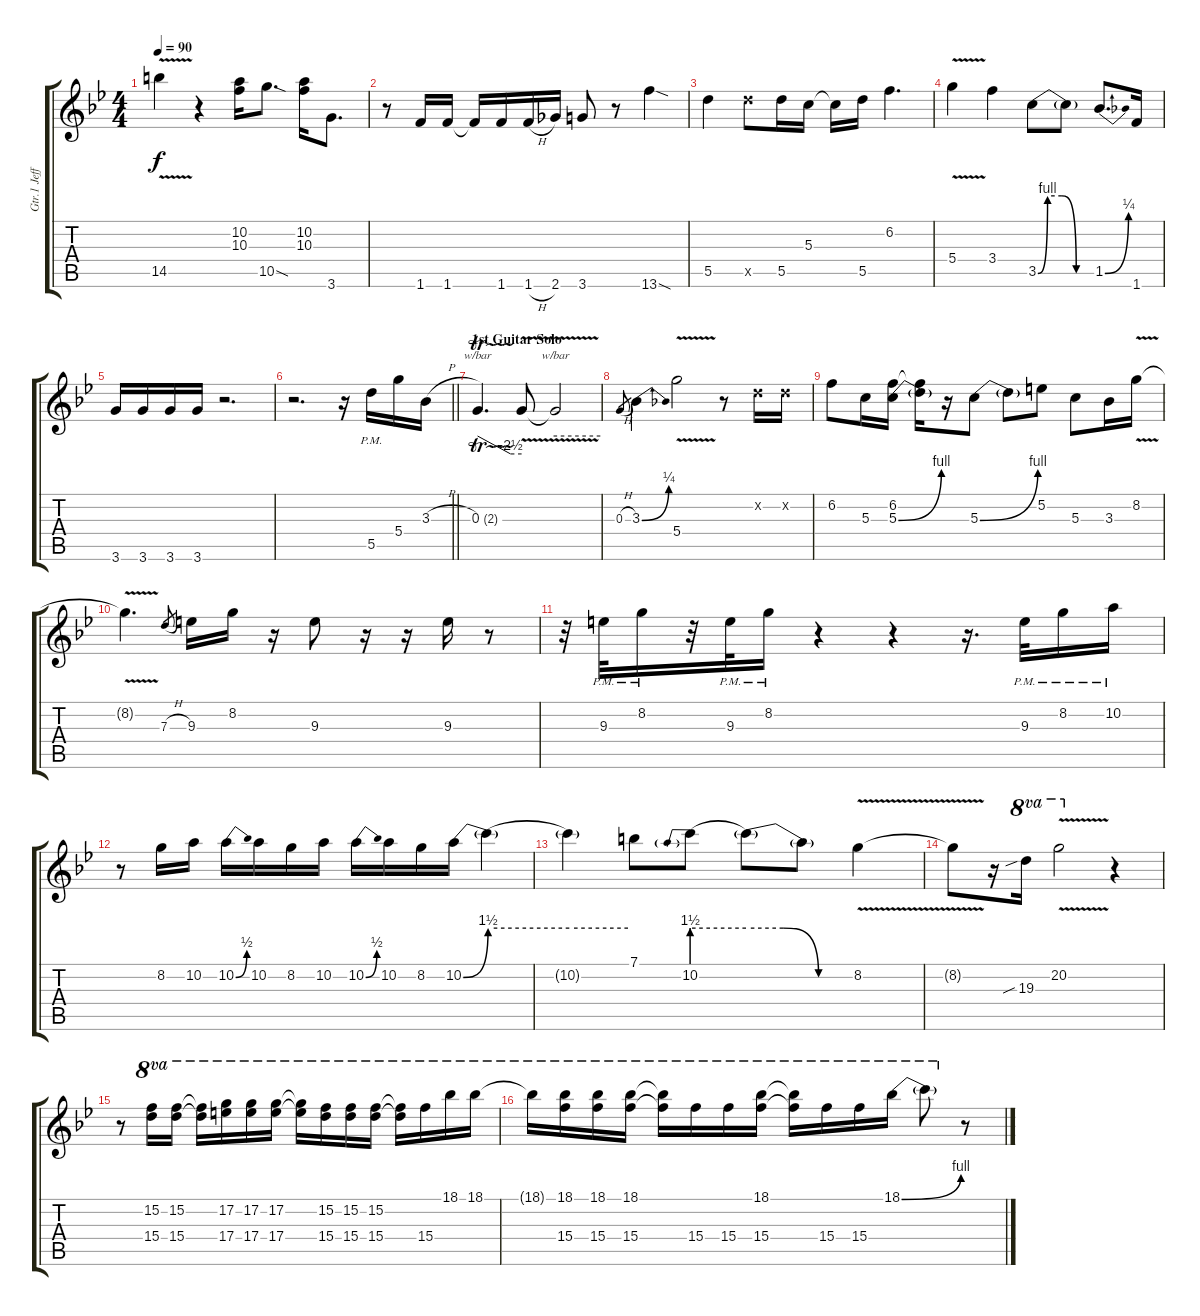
\track ("Gtr.1 Jeff Beck (Distortion Gtr.)" "Gtr.1 Jeff") {instrument distortionguitar}
\staff {score tabs}
\tuning (E4 B3 G3 D4 A3 E3) {hide}
\ts (4 4)
\tempo 90
\clef g2
\ks bb
14.5{v}.4{dy f} r.4 (10.2 10.3).16 10.5{sod}.8{d} (10.2 10.3).16 3.6.8{d} |
r.8 1.6.16 1.6.16 1.6{t}.16 1.6.16 1.6{h}.16 2.6.16 3.6.8 r.8 13.6{sod}.4 |
5.5.4 5.5{x}.8 5.5.16 5.3.16 5.3{t}.16 5.5.16 6.2.4{d} |
5.4{v}.4 3.4.4 3.5{be (custom 0 0 10 4 25 4 40 0 60 0)}.8 3.5{t}.8 1.5{be (bend 0 0 60 1)}.8{d} 1.6.16 |
3.6.16 3.6.16 3.6.16 3.6.16 r.2{d} |
\barLineRight lightlight
r.2{d} r.16 5.5{pm}.16 5.4.16 3.3{h}.16 |
\section ("" "1st Guitar Solo")
0.3{tr (2 32)}.4{d tbe (custom default 0 0 45 -10 60 -10)} 0.3{v t}.8 0.3{v t}.2{tbe (hold default 0 0 60 0)} |
0.3{h}.8{gr} 3.3{be (bend 0 0 60 1)}.4 5.4{v}.2 r.8 3.2{x}.16 3.2{x}.16 |
6.2.8 5.3.16 (6.2 5.3{be (bend 0 0 60 4)}).16 (6.2{t} 5.3{t}).16 r.16 5.3{be (bend 0 0 60 4)}.8 5.3{t}.8 5.2.8 5.3.8 3.3.16 8.2{v}.16 |
8.2{v t}.4{d} 7.3{h}.8{gr} 9.3.16 8.2.16 r.16 9.3.8 r.16 r.16 9.3.16 r.8 |
r.32 9.3{pm}.32 8.2{pm}.16 r.32 9.3{pm}.32 8.2{pm}.16 r.4 r.4 r.16{d} 9.3{pm}.32 8.2{pm}.16 10.2{pm}.16 |
r.8 8.2.16 10.2.16 10.2{be (bend 0 0 60 2)}.16 10.2.16 8.2.16 10.2.16 10.2{be (bend 0 0 60 2)}.16 10.2.16 8.2.16 10.2{be (bend 0 0 60 6)}.16 10.2{be (hold 0 6 60 6) t}.4 |
10.2{be (hold 0 6 60 6) t}.4 7.1.8 10.2{be (prebend 0 6 60 6)}.8 10.2{be (custom 0 6 20 6 40 0 60 0) t}.8 10.2{t}.8 8.2{v}.4 |
8.2{v t}.8 r.16 19.3{sib}.16{ot 8va} 20.2{v}.2{ot 8va} r.4 |
r.8 (15.2 15.4).16{ot 8va} (15.2 15.4).16{ot 8va} (15.2{t} 15.4{t}).16{ot 8va} (17.2 17.4).16{ot 8va} (17.2 17.4).16{ot 8va} (17.2 17.4).16{ot 8va} (17.2{t} 17.4{t}).16{ot 8va} (15.2 15.4).16{ot 8va} (15.2 15.4).16{ot 8va} (15.2 15.4).16{ot 8va} (15.2{t} 15.4{t}).16{ot 8va} 15.4.16{ot 8va} 18.1.16{ot 8va} 18.1.16{ot 8va} |
18.1{t}.16{ot 8va} (18.1 15.4).16{ot 8va} (18.1 15.4).16{ot 8va} (18.1 15.4).16{ot 8va} (18.1{t} 15.4{t}).16{ot 8va} 15.4.16{ot 8va} 15.4.16{ot 8va} (18.1 15.4).16{ot 8va} (18.1{t} 15.4{t}).16{ot 8va} 15.4.16{ot 8va} 15.4.16{ot 8va} 18.1{be (bend 0 0 60 4)}.16{ot 8va} 18.1{t}.8{ot 8va} r.8
